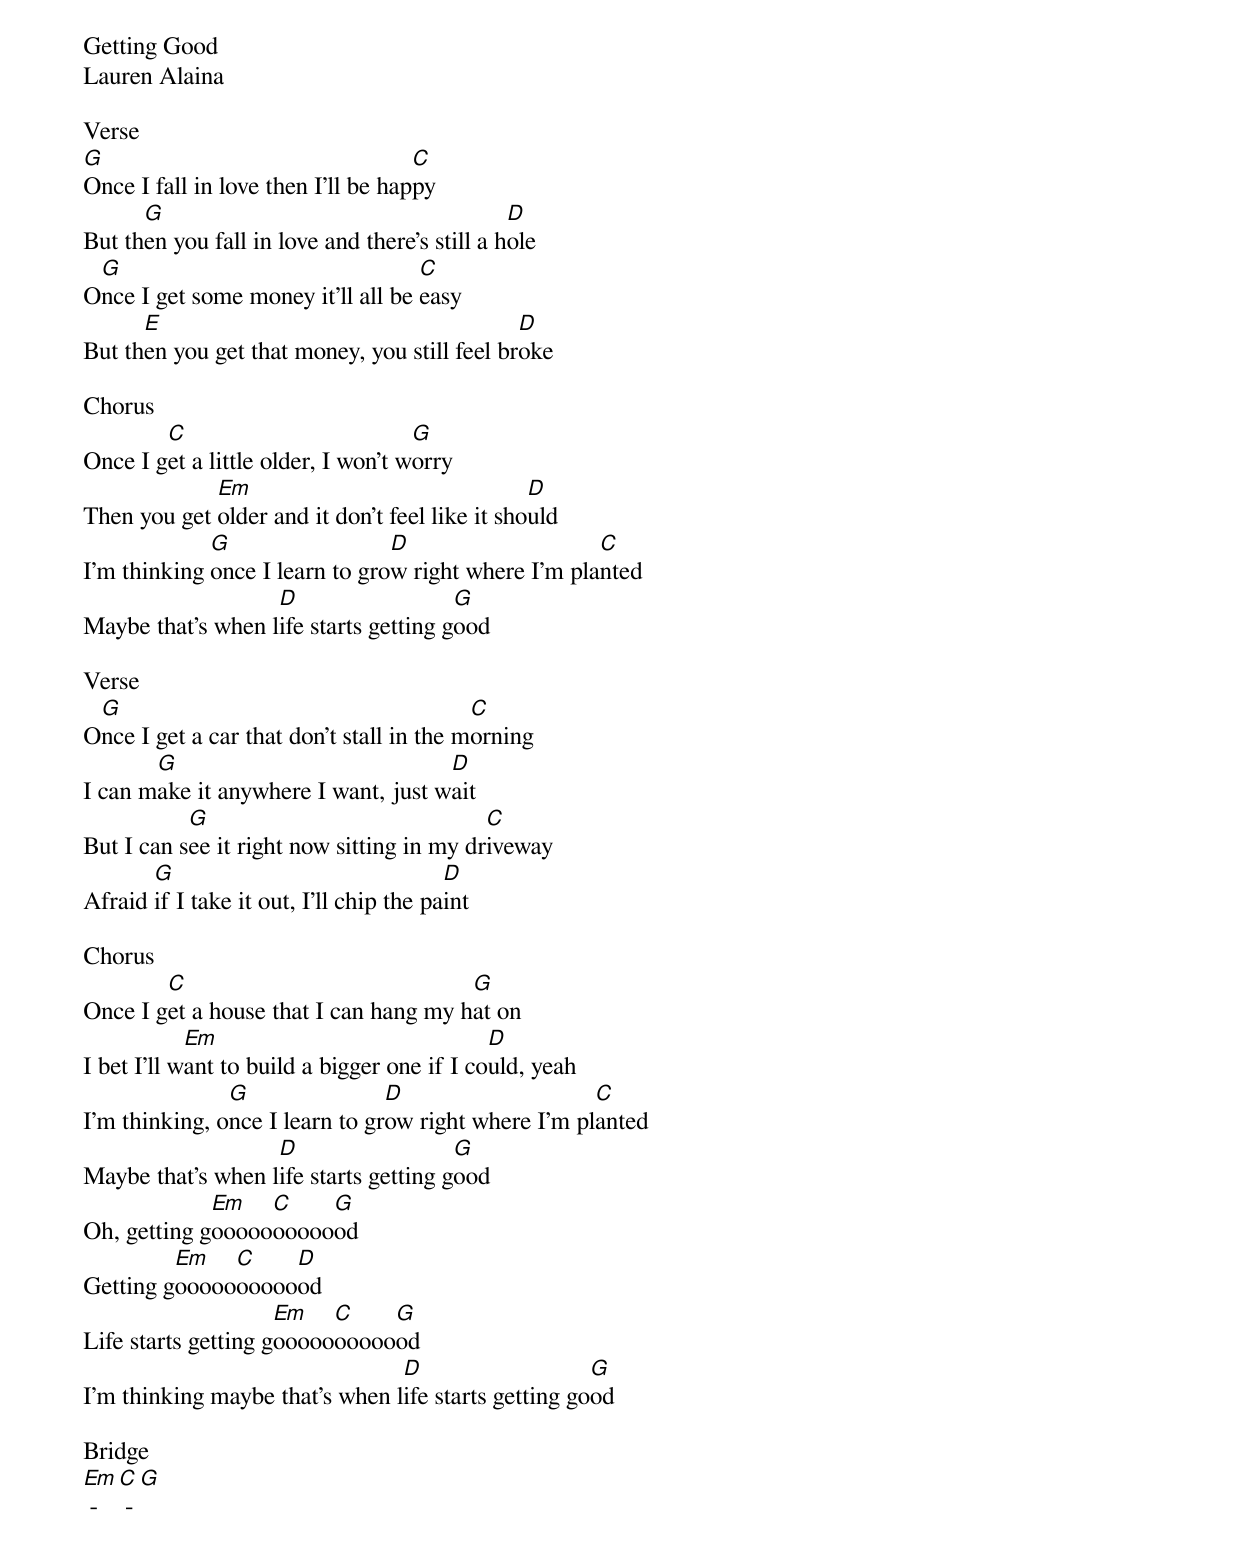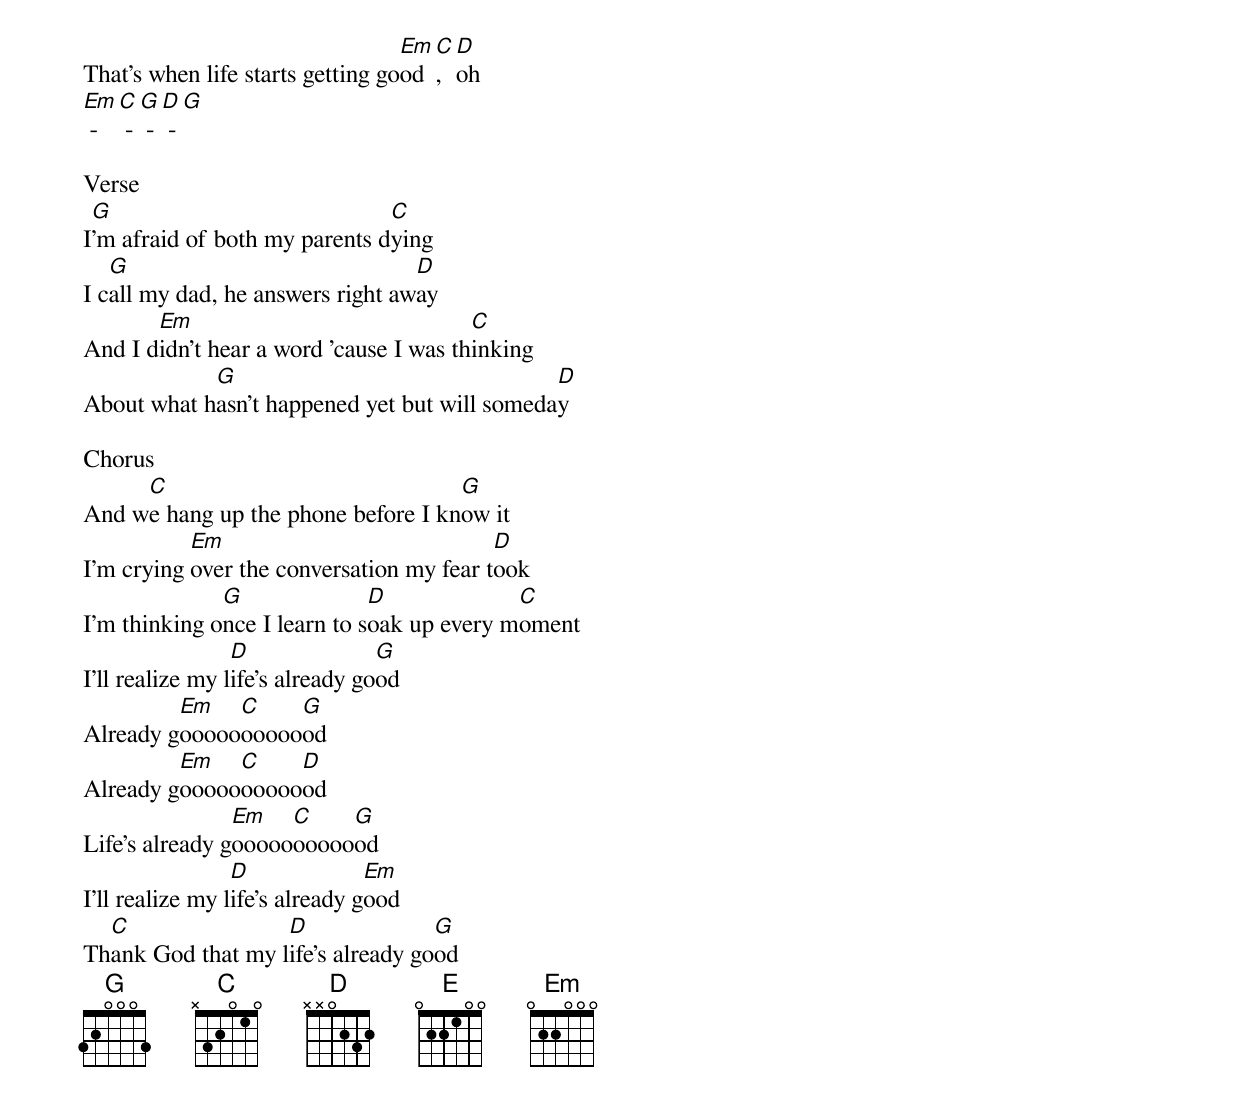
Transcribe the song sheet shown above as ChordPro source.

Getting Good
Lauren Alaina

Verse
[G]Once I fall in love then I'll be hap[C]py
But th[G]en you fall in love and there's still a h[D]ole
O[G]nce I get some money it'll all be [C]easy
But th[E]en you get that money, you still feel br[D]oke

Chorus
Once I g[C]et a little older, I won't w[G]orry
Then you get [Em]older and it don't feel like it sho[D]uld
I'm thinking [G]once I learn to gro[D]w right where I'm pla[C]nted
Maybe that's when l[D]ife starts getting g[G]ood

Verse
O[G]nce I get a car that don't stall in the m[C]orning
I can m[G]ake it anywhere I want, just w[D]ait
But I can s[G]ee it right now sitting in my dr[C]iveway
Afraid [G]if I take it out, I'll chip the pa[D]int

Chorus
Once I g[C]et a house that I can hang my h[G]at on
I bet I'll w[Em]ant to build a bigger one if I co[D]uld, yeah
I'm thinking, o[G]nce I learn to gr[D]ow right where I'm pl[C]anted
Maybe that's when l[D]ife starts getting g[G]ood
Oh, getting g[Em]ooooo[C]ooooo[G]od
Getting g[Em]ooooo[C]ooooo[D]od
Life starts getting g[Em]ooooo[C]ooooo[G]od
I'm thinking maybe that's when l[D]ife starts getting go[G]od

Bridge
[Em] - [C] - [G]
That's when life starts getting go[Em]od[C], [D]oh
[Em] - [C] - [G] - [D] - [G]

Verse
I[G]'m afraid of both my parents d[C]ying
I c[G]all my dad, he answers right aw[D]ay
And I d[Em]idn't hear a word 'cause I was th[C]inking
About what h[G]asn't happened yet but will someda[D]y

Chorus
And w[C]e hang up the phone before I kn[G]ow it
I'm crying [Em]over the conversation my fear t[D]ook
I'm thinking o[G]nce I learn to s[D]oak up every m[C]oment
I'll realize my l[D]ife's already go[G]od
Already g[Em]ooooo[C]ooooo[G]od
Already g[Em]ooooo[C]ooooo[D]od
Life's already g[Em]ooooo[C]ooooo[G]od
I'll realize my l[D]ife's already g[Em]ood
Th[C]ank God that my l[D]ife's already go[G]od
